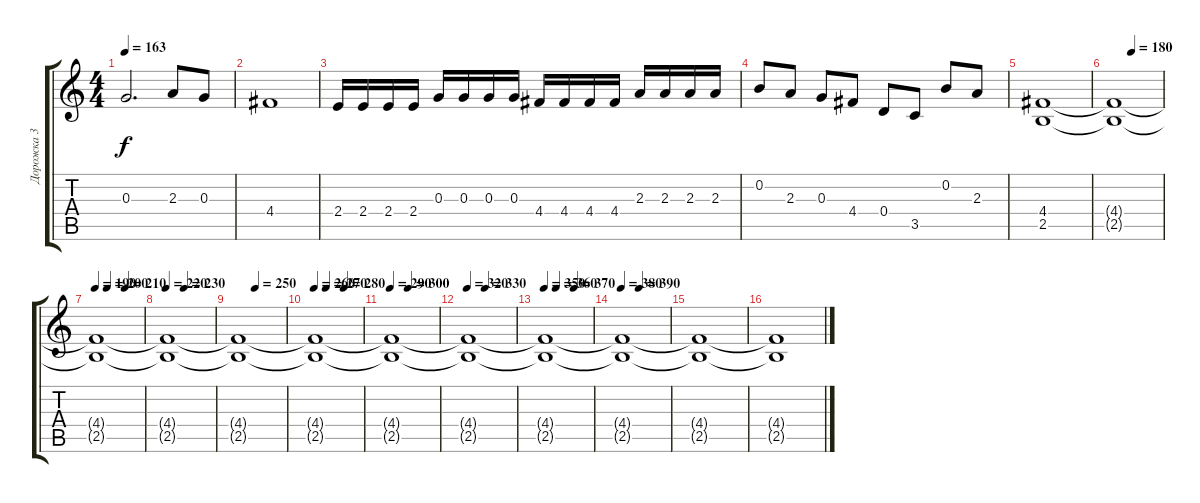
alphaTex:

\track ("Дорожка 3" "Дорожка 3") {instrument distortionguitar}
\staff {score tabs}
\tuning (E4 B3 G3 D3 A2 E2) {hide}
\ts (4 4)
\tempo 163
\clef g2
\ks c
0.3.2{d dy f} 2.3.8 0.3.8 |
4.4.1 |
2.4.16 2.4.16 2.4.16 2.4.16 0.3.16 0.3.16 0.3.16 0.3.16 4.4.16 4.4.16 4.4.16 4.4.16 2.3.16 2.3.16 2.3.16 2.3.16 |
0.2.8 2.3.8 0.3.8 4.4.8 0.4.8 3.5.8 0.2.8 2.3.8 |
(4.4 2.5).1 |
\tempo (180 0.375)
(4.4{t} 2.5{t}).1 |
\tempo 190
\tempo (200 0.25)
\tempo (210 0.625)
(4.4{t} 2.5{t}).1 |
\tempo 220
\tempo (230 0.375)
(4.4{t} 2.5{t}).1 |
\tempo (250 0.375)
(4.4{t} 2.5{t}).1 |
\tempo 260
\tempo (270 0.25)
\tempo (280 0.625)
(4.4{t} 2.5{t}).1 |
\tempo 290
\tempo (300 0.375)
(4.4{t} 2.5{t}).1 |
\tempo 320
\tempo (330 0.375)
(4.4{t} 2.5{t}).1 |
\tempo 350
\tempo (360 0.25)
\tempo (370 0.625)
(4.4{t} 2.5{t}).1 |
\tempo 380
\tempo (390 0.375)
(4.4{t} 2.5{t}).1 |
(4.4{t} 2.5{t}).1 |
(4.4{t} 2.5{t}).1
